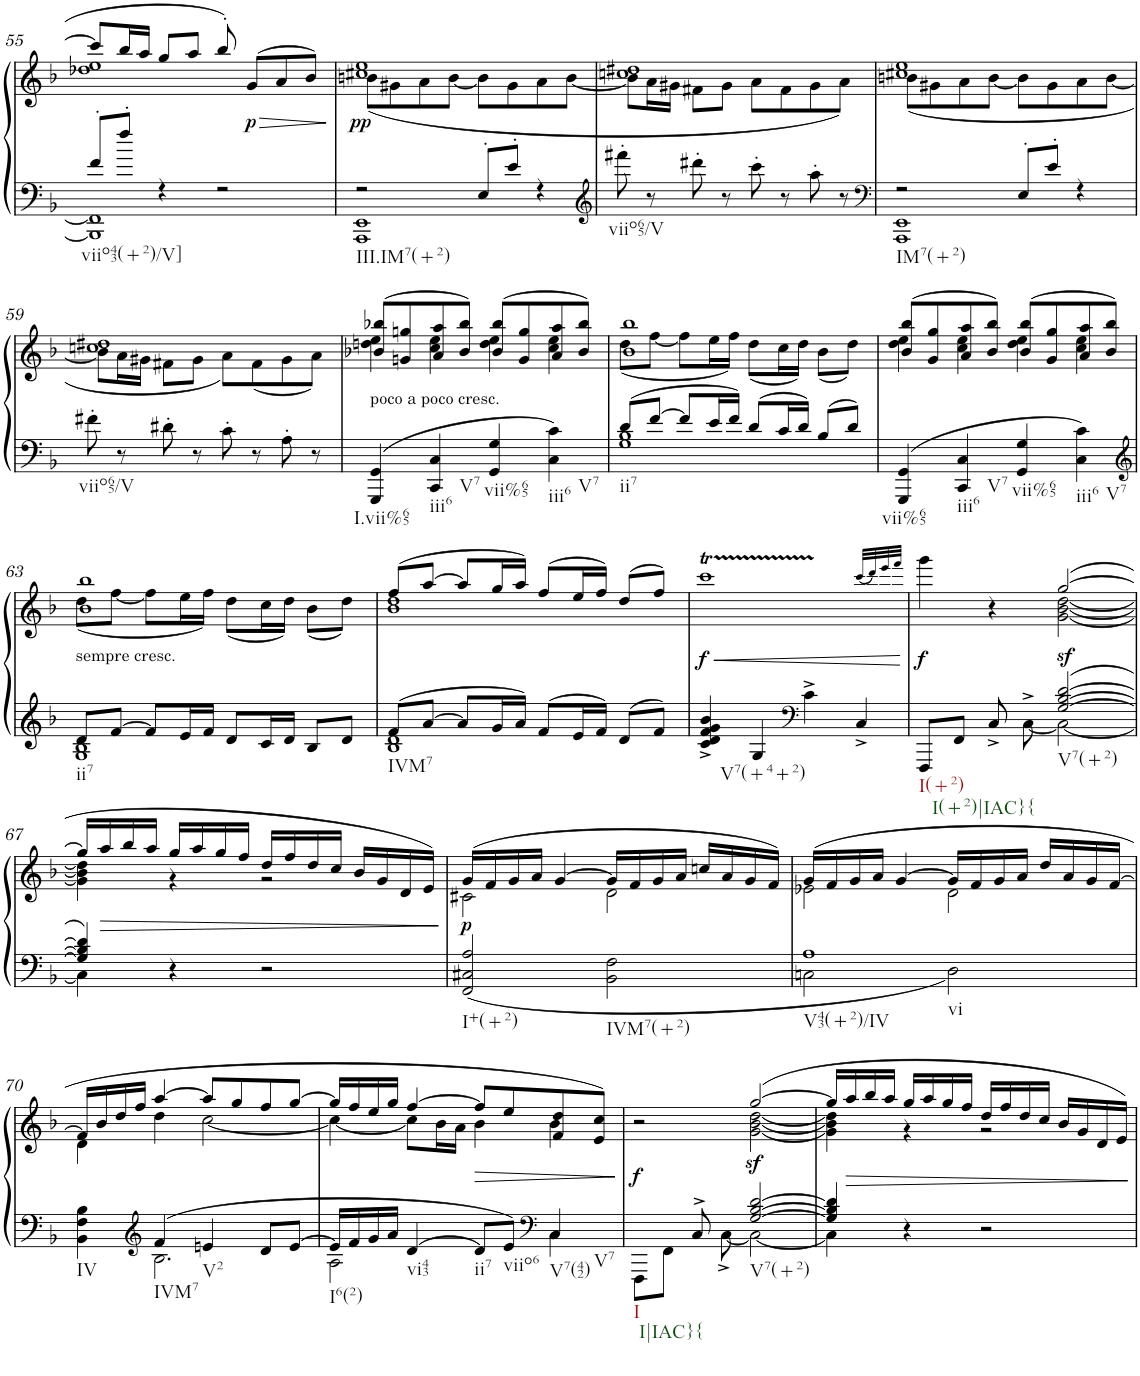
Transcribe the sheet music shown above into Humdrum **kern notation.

**kern	**kern	**dynam
*part1	*part1	*part1
*staff2	*staff1	*staff1/2
*I"Piano	*	*
*I'Pno.	*	*
!!LO:PB:g=z
*clefF4	*clefG2	*
*k[b-]	*k[b-]	*
*M4/4	*M4/4	*
*met(c)	*met(c)	*
=55	=55	=55
*^	*^	*
!LO:TX:b:t=viio43(+2)/V]	!	!	!	!
8f'/L	1BBB-] 1FF]	8ccc/L]	1dd-X 1ee	.
8ff'/J	.	16bb-/L	.	.
.	.	16aa/JJ	.	.
4r	.	8gg/L	.	.
.	.	8aa/J	.	.
2r	.	8bb-'/	.	.
!	!	!	!	!LO:HP:b
!	!	!	!	!LO:DY:n=1:b
.	.	(8g/L	.	> p
.	.	8a/	.	.
.	.	8b-/J)	.	.
*v	*v	*	*	*
*	*v	*v	*
.	.	]
=56	=56	=56
*^	*^	*
!LO:TX:b:t=III.IM7(+2)	!	!	!	!
!	!	!	!	!LO:DY:b
2r	1AAA 1EE	1cc#X 1ee	(8bn\L	pp
.	.	.	8g#X\	.
.	.	.	8a\	.
.	.	.	[8b\J	.
8E'/L	.	.	8b\L]	.
8e'/J	.	.	8g#\	.
4r	.	.	8a\	.
.	.	.	[8b\J	.
*v	*v	*	*	*
=57	=57	=57	=57
*clefG2	*	*	*
!LO:TX:b:t=viio65/V	!	!	!
8fff#X'\	1ccn 1dd#X	8b\L]	.
8r	.	16a\L	.
.	.	16g#X\JJ	.
8ddd#X'\	.	8f#X\L	.
8r	.	8g#\J	.
8ccc'\	.	8a\L	.
8r	.	8f#\	.
8aa'\	.	8g#\	.
8r	.	8a\J)	.
=58	=58	=58	=58
*clefF4	*	*	*
*^	*	*	*
!LO:TX:b:t=IM7(+2)	!	!	!	!
2r	1AAA 1EE	1cc#X 1ee	(8bn\L	.
.	.	.	8g#X\	.
.	.	.	8a\	.
.	.	.	[8b\J	.
8E'/L	.	.	8b\L]	.
8e'/J	.	.	8g#\	.
4r	.	.	8a\	.
.	.	.	[8b\J	.
*v	*v	*	*	*
!!LO:LB:g=z	!!
=59	=59	=59	=59
!LO:TX:b:t=viio65/V	!	!	!
8f#X'\	1ccn 1dd#X	8b\L]	.
8r	.	16a\L	.
.	.	16g#X\JJ	.
8d#X'\	.	8f#X\L	.
8r	.	8g#\J	.
8c'\	.	8a\L)	.
8r	.	(8f#\	.
8A'\	.	8g#\	.
8r	.	8a\J)	.
=60	=60	=60	=60
!	!LO:TX:b:t=poco a poco cresc.	!	!
!LO:TX:b:t=I.vii%65	!	!	!
4GGG/ 4GG/	(8b-X/ 8bb-X/L	4ddn\ 4ee\	.
.	8gn/ 8ggn/	.	.
!LO:TX:b:t=iii6	!	!	!
!LO:TX:b:t=V7	!	!	!
4CC/ 4C/	8a/ 8aa/	4cc\ 4ee\	.
.	8b-/ 8bb-/J)	.	.
!LO:TX:b:t=vii%65	!	!	!
4GG/ 4G/	(8b-/ 8bb-/L	4dd\ 4ee\	.
.	8g/ 8gg/	.	.
!LO:TX:b:t=iii6	!	!	!
!LO:TX:b:t=V7	!	!	!
4C\ 4c\	8a/ 8aa/	4cc\ 4ee\	.
.	8b-/ 8bb-/J)	.	.
=61	=61	=61	=61
*^	*	*	*
!LO:TX:b:t=ii7	!	!	!	!
8d/L	1G 1B-	1b- 1bb-	(8dd\L	.
[8f/J	.	.	[8ff\J	.
8f/L]	.	.	8ff\L]	.
16e/L	.	.	16ee\L	.
16f/JJ	.	.	16ff\JJ)	.
8d/L	.	.	(8dd\L	.
16c/L	.	.	16cc\L	.
16d/JJ	.	.	16dd\JJ)	.
8B-/L	.	.	(8b-\L	.
8d/J	.	.	8dd\J)	.
*v	*v	*	*	*
=62	=62	=62	=62
!LO:TX:b:t=vii%65	!	!	!
4GGG/ 4GG/	(8b-/ 8bb-/L	4dd\ 4ee\	.
.	8g/ 8gg/	.	.
!LO:TX:b:t=iii6	!	!	!
!LO:TX:b:t=V7	!	!	!
4CC/ 4C/	8a/ 8aa/	4cc\ 4ee\	.
.	8b-/ 8bb-/J)	.	.
!LO:TX:b:t=vii%65	!	!	!
4GG/ 4G/	(8b-/ 8bb-/L	4dd\ 4ee\	.
.	8g/ 8gg/	.	.
!LO:TX:b:t=iii6	!	!	!
!LO:TX:b:t=V7	!	!	!
4C\ 4c\	8a/ 8aa/	4cc\ 4ee\	.
.	8b-/ 8bb-/J)	.	.
!!LO:LB:g=z	!!
=63	=63	=63	=63
*clefG2	*	*	*
*^	*	*	*
!	!	!LO:TX:b:t=sempre cresc.	!	!
!LO:TX:b:t=ii7	!	!	!	!
8d/L	1G 1B-	1b- 1bb-	(8dd\L	.
[8f/J	.	.	[8ff\J	.
8f/L]	.	.	8ff\L]	.
16e/L	.	.	16ee\L	.
16f/JJ	.	.	16ff\JJ)	.
8d/L	.	.	(8dd\L	.
16c/L	.	.	16cc\L	.
16d/JJ	.	.	16dd\JJ)	.
8B-/L	.	.	(8b-\L	.
8d/J	.	.	8dd\J)	.
=64	=64	=64	=64	=64
!LO:TX:b:t=IVM7	!	!	!	!
8f/L	1B- 1d	(8ff/L	1b- 1dd	.
[8a/J	.	[8aa/J	.	.
8a/L]	.	8aa/L]	.	.
16g/L	.	16gg/L	.	.
16a/JJ	.	16aa/JJ)	.	.
8f/L	.	(8ff/L	.	.
16e/L	.	16ee/L	.	.
16f/JJ	.	16ff/JJ)	.	.
8d/L	.	(8dd/L	.	.
8f/J	.	8ff/J)	.	.
*v	*v	*	*	*
*	*v	*v	*
=65	=65	=65
!LO:TX:b:t=V7(+4+2)	!	!
!	!	!LO:HP:b
!	!	!LO:DY:n=1:b
4c/^ 4d/^ 4f/^ 4g/^ 4b-/^	1cccT	< f
4G/	.	.
*clefF4	*	*
4c^\	.	.
4C^/	.	.
.	(32qccc/LLL	.
.	32qddd/)	.
.	32qeee/	.
.	32qfff/JJJ	.
.	.	[
=66	=66	=66
*^	*^	*
!LO:TX:b:t=I(+2)	!	!	!	!
!LO:TX:b:t=I(+2)|IAC}{	!	!	!	!
!	!	!	!	!LO:DY:b
8FFF/L	2ryy	4ggg\	2ryy	f
8FF/J	.	.	.	.
8C^/	.	4r	.	.
[<8C^\	.	.	.	.
!LO:TX:b:t=V7(+2)	!	!	!	!
!	!	!	!	!LO:DY:b
[2G/ [2B-/ [2d/	2C\_	(>[>2gg/	[2g\ [2b-\ [2dd\	sf
!!LO:LB:g=z	!!
=67	=67	=67	=67	=67
4G/] 4B-/] 4d/]	4C\]	16gg/LL]	4g\] 4b-\] 4dd\]	.
!	!	!	!	!LO:HP:b
.	.	16aa/	.	>
.	.	16bb-/	.	.
.	.	16aa/JJ	.	.
4r	4ryy	16gg/LL	4r	.
.	.	16aa/	.	.
.	.	16gg/	.	.
.	.	16ff/JJ	.	.
2r	2ryy	16dd/LL	2r	.
.	.	16ff/	.	.
.	.	16dd/	.	.
.	.	16cc/JJ	.	.
.	.	16b-/LL	.	.
.	.	16g/	.	.
.	.	16d/	.	.
.	.	16e/JJ)	.	.
*v	*v	*	*	*
*	*v	*v	*
.	.	]
=68	=68	=68
*	*^	*
!LO:TX:b:t=I+(+2)	!	!	!
!	!	!	!LO:DY:b
2FF/ 2C#X/ 2A/	(16g/LL	2c#X\	p
.	16f/	.	.
.	16g/	.	.
.	16a/JJ	.	.
.	[4g/	.	.
!LO:TX:b:t=IVM7(+2)	!	!	!
2BB-\ 2F\	16g/LL]	2d\	.
.	16f/	.	.
.	16g/	.	.
.	16a/JJ	.	.
.	16ccn/LL	.	.
.	16a/	.	.
.	16g/	.	.
.	16f/JJ)	.	.
=69	=69	=69	=69
*^	*	*	*
!LO:TX:b:t=V43(+2)/IV	!	!	!	!
!LO:TX:b:t=vi	!	!	!	!
1A	2Cn\	(16g/LL	2e-X\	.
.	.	16f/	.	.
.	.	16g/	.	.
.	.	16a/JJ	.	.
.	.	[4g/	.	.
.	2D\	16g/LL]	2d\	.
.	.	16f/	.	.
.	.	16g/	.	.
.	.	16a/JJ	.	.
.	.	16dd/LL	.	.
.	.	16a/	.	.
.	.	16g/	.	.
.	.	[16f/JJ	.	.
!!LO:LB:g=z	!!
=70	=70	=70	=70	=70
!LO:TX:b:t=IV	!	!	!	!
4BB-\ 4F\ 4B-\	4ryy	16f/LL]	4d\	.
.	.	16b-/	.	.
.	.	16dd/	.	.
.	.	16ff/JJ	.	.
*clefG2	*	*	*	*
!LO:TX:b:t=IVM7	!	!	!	!
4f/	2.B-\	[4aa/	4dd\	.
!LO:TX:b:t=V2	!	!	!	!
4en/	.	8aa/L]	[2cc\	.
.	.	8gg/	.	.
8d/L	.	8ff/	.	.
[8e/J	.	[8gg/J	.	.
=71	=71	=71	=71	=71
!LO:TX:b:t=I6(2)	!	!	!	!
16e/LL]	2A\	16gg/LL]	4cc\_	.
16f/	.	16ff/	.	.
16g/	.	16ee/	.	.
16a/JJ	.	16gg/JJ	.	.
!LO:TX:b:t=vi43	!	!	!	!
[4d/	.	[4ff/	8cc\L]	.
.	.	.	16b-\L	.
.	.	.	16a\JJ	.
!LO:TX:b:t=ii7	!	!	!	!
!	!	!	!	!LO:HP:b
8d/L]	4ryy	8ff/L]	4b-\	>
!LO:TX:b:t=viio6	!	!	!	!
8e/J	.	8ee/	.	.
*clefF4	*	*	*	*
!LO:TX:b:t=V7(42)	!	!	!	!
!LO:TX:b:t=V7	!	!	!	!
4C/	4C\	8f/ 8dd/	4b-\	.
.	.	8e/ 8cc/J)	.	.
*v	*v	*	*	*
*	*v	*v	*
.	.	]
=72	=72	=72
*^	*^	*
!LO:TX:b:t=I	!	!	!	!
!LO:TX:b:t=I|IAC}{	!	!	!	!
!	!	!	!	!LO:DY:b
2ryy	8FFF\L	2r	2ryy	f
.	8FF\J	.	.	.
.	8C^/	.	.	.
.	[8C^\	.	.	.
!LO:TX:b:t=V7(+2)	!	!	!	!
!	!	!	!	!LO:DY:b
[2G/ [2B-/ [2d/	2C\_	([2gg/	[2g\ [2b-\ [2dd\	sf
=73	=73	=73	=73	=73
4G/] 4B-/] 4d/]	4C\]	16gg/LL]	4g\] 4b-\] 4dd\]	.
!	!	!	!	!LO:HP:b
.	.	16aa/	.	>
.	.	16bb-/	.	.
.	.	16aa/JJ	.	.
4r	4ryy	16gg/LL	4r	.
.	.	16aa/	.	.
.	.	16gg/	.	.
.	.	16ff/JJ	.	.
2r	2ryy	16dd/LL	2r	.
.	.	16ff/	.	.
.	.	16dd/	.	.
.	.	16cc/JJ	.	.
.	.	16b-/LL	.	.
.	.	16g/	.	.
.	.	16d/	.	.
.	.	16e/JJ)	.	.
*v	*v	*	*	*
*	*v	*v	*
.	.	]
=	=	=
*-	*-	*-
